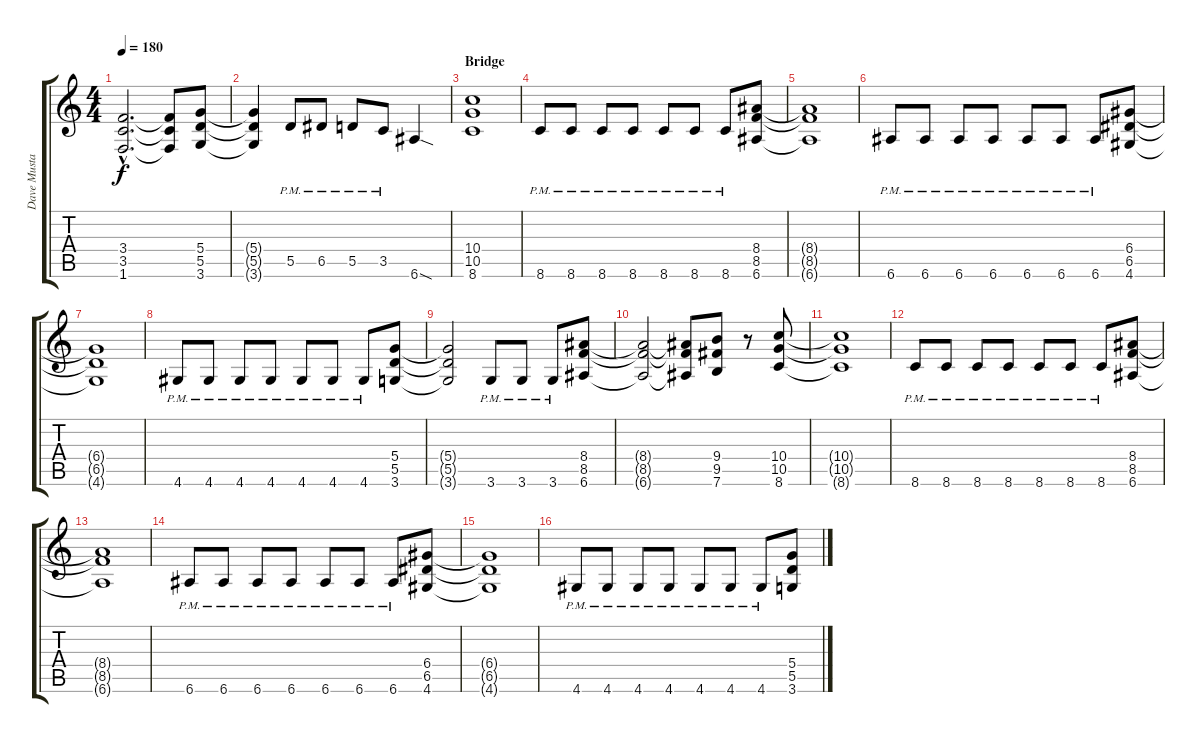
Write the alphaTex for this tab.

\track ("Dave Mustaine" "Dave Musta") {instrument distortionguitar}
\staff {score tabs}
\tuning (E4 B3 G3 D3 A2 E2) {hide}
\ts (4 4)
\tempo 180
\clef g2
\ks c
(3.4{hac t} 3.5{hac t} 1.6{hac t}).2{d dy f} (3.4{t} 3.5{t} 1.6{t}).8 (5.4 5.5 3.6).8 |
(5.4{t} 5.5{t} 3.6{t}).4 5.5{pm}.8 6.5{pm}.8 5.5{pm}.8 3.5{pm}.8 6.6{sod}.4 |
\section ("" "Bridge")
(10.4 10.5 8.6).1 |
8.6{pm}.8 8.6{pm}.8 8.6{pm}.8 8.6{pm}.8 8.6{pm}.8 8.6{pm}.8 8.6{pm}.8 (8.4 8.5 6.6).8 |
(8.4{t} 8.5{t} 6.6{t}).1 |
6.6{pm}.8 6.6{pm}.8 6.6{pm}.8 6.6{pm}.8 6.6{pm}.8 6.6{pm}.8 6.6{pm}.8 (6.4 6.5 4.6).8 |
(6.4{t} 6.5{t} 4.6{t}).1 |
4.6{pm}.8 4.6{pm}.8 4.6{pm}.8 4.6{pm}.8 4.6{pm}.8 4.6{pm}.8 4.6{pm}.8 (5.4 5.5 3.6).8 |
(5.4{t} 5.5{t} 3.6{t}).2 3.6{pm}.8 3.6{pm}.8 3.6{pm}.8 (8.4 8.5 6.6).8 |
(8.4{t} 8.5{t} 6.6{t}).2 (8.4{t} 8.5{t} 6.6{t}).8 (9.4 9.5 7.6).8 r.8 (10.4 10.5 8.6).8 |
(10.4{t} 10.5{t} 8.6{t}).1 |
8.6{pm}.8 8.6{pm}.8 8.6{pm}.8 8.6{pm}.8 8.6{pm}.8 8.6{pm}.8 8.6{pm}.8 (8.4 8.5 6.6).8 |
(8.4{t} 8.5{t} 6.6{t}).1 |
6.6{pm}.8 6.6{pm}.8 6.6{pm}.8 6.6{pm}.8 6.6{pm}.8 6.6{pm}.8 6.6{pm}.8 (6.4 6.5 4.6).8 |
(6.4{t} 6.5{t} 4.6{t}).1 |
4.6{pm}.8 4.6{pm}.8 4.6{pm}.8 4.6{pm}.8 4.6{pm}.8 4.6{pm}.8 4.6{pm}.8 (5.4 5.5 3.6).8
